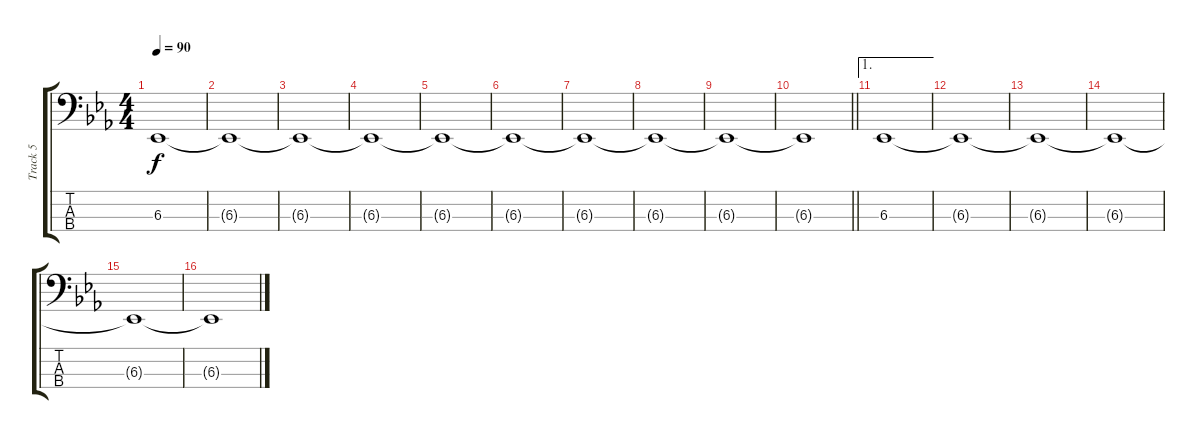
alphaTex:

\track ("Track 5" "Track 5") {instrument drawbarorgan}
\staff {score tabs}
\tuning (G2 D2 A1 E1) {hide}
\ts (4 4)
\tempo 90
\clef f4
\ks eb
6.3{t}.1{dy f} |
6.3{t}.1 |
6.3{t}.1 |
6.3{t}.1 |
6.3{t}.1 |
6.3{t}.1 |
6.3{t}.1 |
6.3{t}.1 |
6.3{t}.1 |
\barLineRight lightlight
6.3{t}.1 |
\ae 1
6.3.1 |
6.3{t}.1 |
6.3{t}.1 |
6.3{t}.1 |
6.3{t}.1 |
6.3{t}.1
